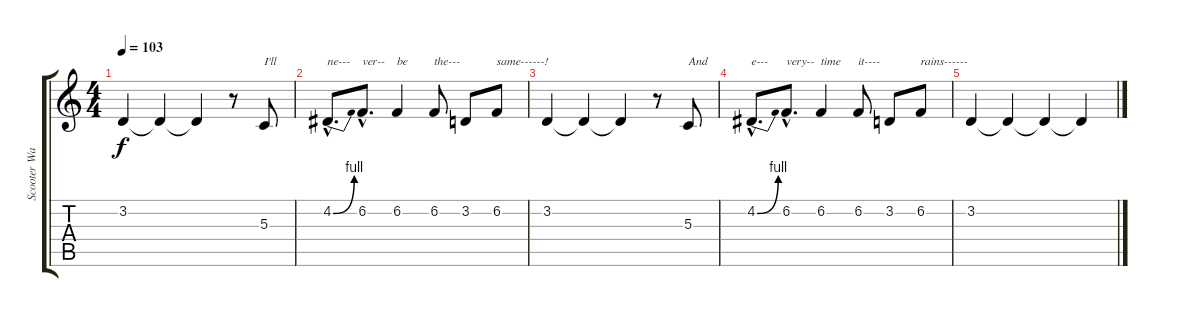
\track ("Scooter Ward (Outro Lyrics)" "Scooter Wa") {instrument violin}
\staff {score tabs}
\tuning (E4 B3 G3 D3 A2 E2) {hide}
\ts (4 4)
\tempo 103
\clef g2
\ks c
3.2.4{dy f} 3.2{t}.4 3.2{t}.4 r.8 5.3.8{txt "I'll"} |
4.2{be (bend 0 0 60 4) hac}.8{d txt "ne---"} 6.2{hac}.8{d txt "ver--"} 6.2.4{txt "be"} 6.2.8{txt "the---"} 3.2.8 6.2.8{txt "same------!"} |
3.2.4 3.2{t}.4 3.2{t}.4 r.8 5.3.8{txt "And"} |
4.2{be (bend 0 0 60 4) hac}.8{d txt "e---"} 6.2{hac}.8{d txt "very--"} 6.2.4{txt "time"} 6.2.8{txt "it----"} 3.2.8 6.2.8{txt "rains------"} |
3.2.4 3.2{t}.4 3.2{t}.4 3.2{t}.4
